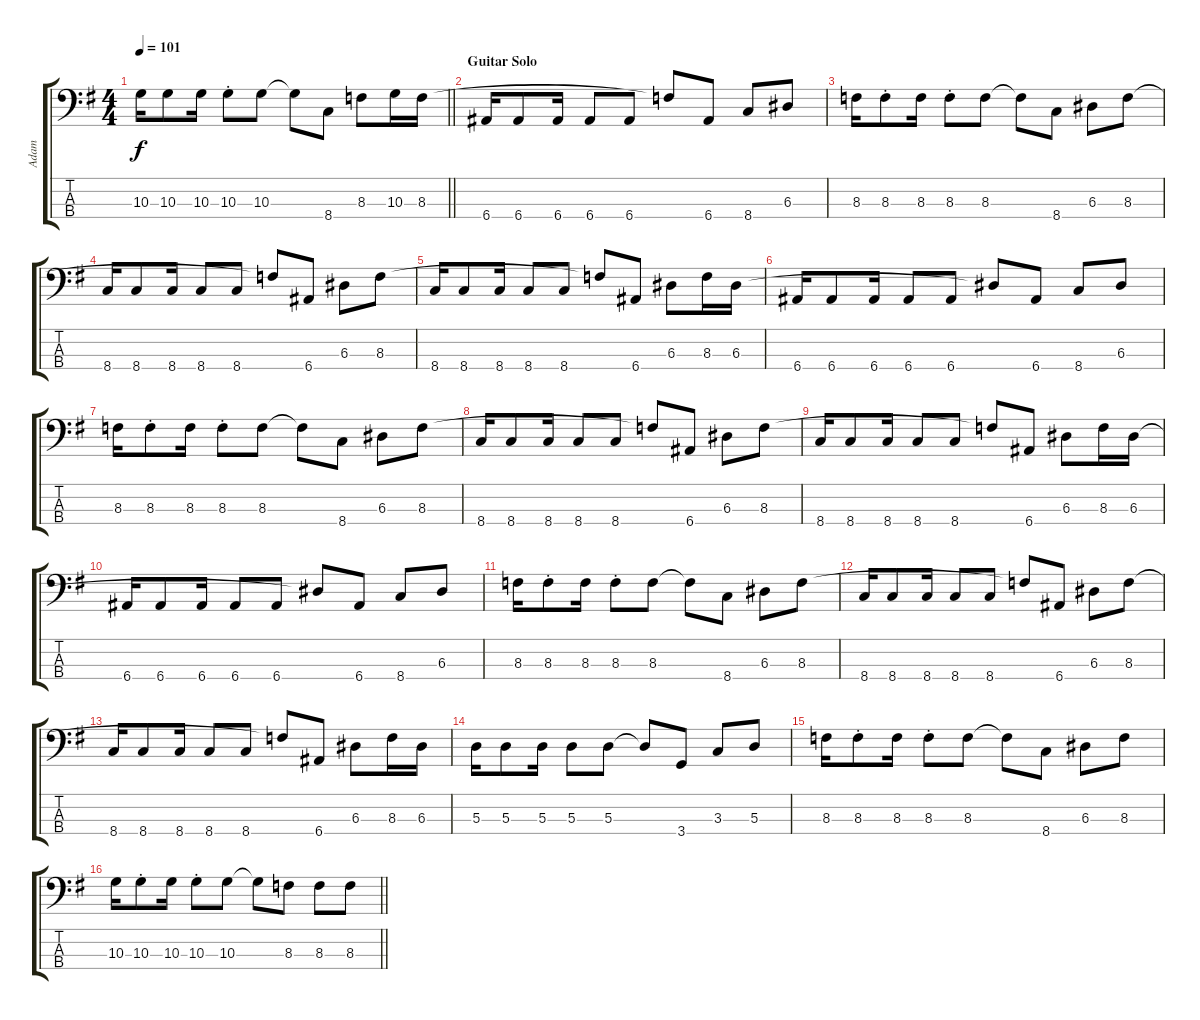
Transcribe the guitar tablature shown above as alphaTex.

\track ("Adam" "Adam") {instrument electricbassfinger}
\staff {score tabs}
\tuning (G2 D2 A1 E1) {hide}
\ts (4 4)
\tempo 101
\clef f4
\barLineRight lightlight
\ks g
10.3.16{dy f} 10.3.8 10.3.16 10.3{st}.8 10.3.8 10.3{t}.8 8.4.8 8.3.8 10.3.16 8.3.16 |
\section ("" "Guitar Solo")
6.4.16 6.4.8 6.4.16 6.4.8 6.4.8 8.3{t}.8 6.4.8 8.4.8 6.3.8 |
8.3.16 8.3{st}.8 8.3.16 8.3{st}.8 8.3.8 8.3{t}.8 8.4.8 6.3.8 8.3.8 |
8.4.16 8.4.8 8.4.16 8.4.8 8.4.8 8.3{t}.8 6.4.8 6.3.8 8.3.8 |
8.4.16 8.4.8 8.4.16 8.4.8 8.4.8 8.3{t}.8 6.4.8 6.3.8 8.3.16 6.3.16 |
6.4.16 6.4.8 6.4.16 6.4.8 6.4.8 6.3{t}.8 6.4.8 8.4.8 6.3.8 |
8.3.16 8.3{st}.8 8.3.16 8.3{st}.8 8.3.8 8.3{t}.8 8.4.8 6.3.8 8.3.8 |
8.4.16 8.4.8 8.4.16 8.4.8 8.4.8 8.3{t}.8 6.4.8 6.3.8 8.3.8 |
8.4.16 8.4.8 8.4.16 8.4.8 8.4.8 8.3{t}.8 6.4.8 6.3.8 8.3.16 6.3.16 |
6.4.16 6.4.8 6.4.16 6.4.8 6.4.8 6.3{t}.8 6.4.8 8.4.8 6.3.8 |
8.3.16 8.3{st}.8 8.3.16 8.3{st}.8 8.3.8 8.3{t}.8 8.4.8 6.3.8 8.3.8 |
8.4.16 8.4.8 8.4.16 8.4.8 8.4.8 8.3{t}.8 6.4.8 6.3.8 8.3.8 |
8.4.16 8.4.8 8.4.16 8.4.8 8.4.8 8.3{t}.8 6.4.8 6.3.8 8.3.16 6.3.16 |
5.3.16 5.3.8 5.3.16 5.3.8 5.3.8 5.3{t}.8 3.4.8 3.3.8 5.3.8 |
8.3.16 8.3{st}.8 8.3.16 8.3{st}.8 8.3.8 8.3{t}.8 8.4.8 6.3.8 8.3.8 |
\barLineRight lightlight
10.3.16 10.3{st}.8 10.3.16 10.3{st}.8 10.3.8 10.3{t}.8 8.3.8 8.3.8 8.3.8
